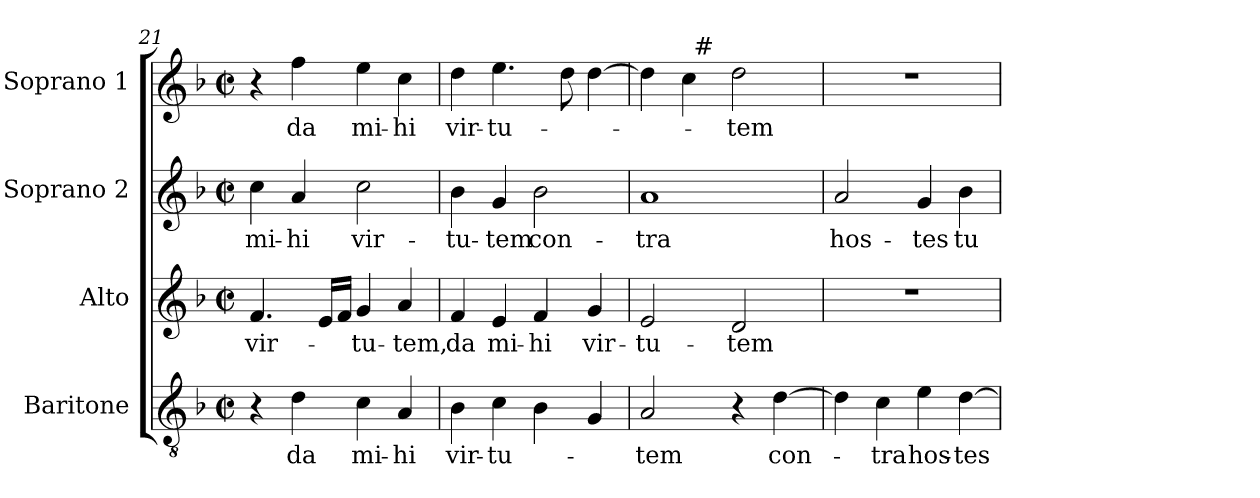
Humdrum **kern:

**kern	**text	**kern	**text	**kern	**text	**kern	**text
*part4	*part4	*part3	*part3	*part2	*part2	*part1	*part1
*staff4	*staff4	*staff3	*staff3	*staff2	*staff2	*staff1	*staff1
*I"Baritone	*	*I"Alto	*	*I"Soprano 2	*	*I"Soprano 1	*
*I'Bar	*	*I'A	*	*I'S 2	*	*I'S 1	*
*clefGv2	*	*clefG2	*	*clefG2	*	*clefG2	*
*k[b-]	*	*k[b-]	*	*k[b-]	*	*k[b-]	*
*F:	*	*F:	*	*F:	*	*F:	*
*M2/2	*	*M2/2	*	*M2/2	*	*M2/2	*
*met(c|)	*	*met(c|)	*	*met(c|)	*	*met(c|)	*
=21	=21	=21	=21	=21	=21	=21	=21
4r	.	4.f/	vir-	4cc\	mi-	4r	.
4d\	da	.	.	4a/	-hi	4ff\	da
.	.	16e/LL	.	.	.	.	.
.	.	16f/JJ	.	.	.	.	.
4c\	mi-	4g/	-tu-	2cc\	vir-	4ee\	mi-
4A/	-hi	4a/	-tem,	.	.	4cc\	-hi
=22	=22	=22	=22	=22	=22	=22	=22
4B-\	vir-	4f/	da	4b-\	-tu-	4dd\	vir-
4c\	-tu-	4e/	mi-	4g/	-tem	4.ee\	-tu-
4B-\	.	4f/	-hi	2b-\	con-	.	.
.	.	.	.	.	.	8dd\	.
4G/	.	4g/	vir-	.	.	[4dd\	.
=23	=23	=23	=23	=23	=23	=23	=23
*	*	*	*	*	*	*^	*
2A/	-tem	2e/	-tu-	1a	-tra	4dd\]	4ryy	.
.	.	.	.	.	.	4cc\	32ryy	.
!	!	!	!	!	!	!	!LO:TX:a:t=#	!
.	.	.	.	.	.	.	2ryy	.
4r	.	2d/	-tem	.	.	2dd\	.	-tem
[4d\	con-	.	.	.	.	.	.	.
.	.	.	.	.	.	.	8..ryy	.
*	*	*	*	*	*	*v	*v	*
=24	=24	=24	=24	=24	=24	=24	=24
4d\]	.	1r	.	2a/	hos-	1r	.
4c\	-tra	.	.	.	.	.	.
4e\	hos-	.	.	4g/	-tes	.	.
[4d\	-tes	.	.	4b-\	tu-	.	.
=	=	=	=	=	=	=	=
*-	*-	*-	*-	*-	*-	*-	*-
